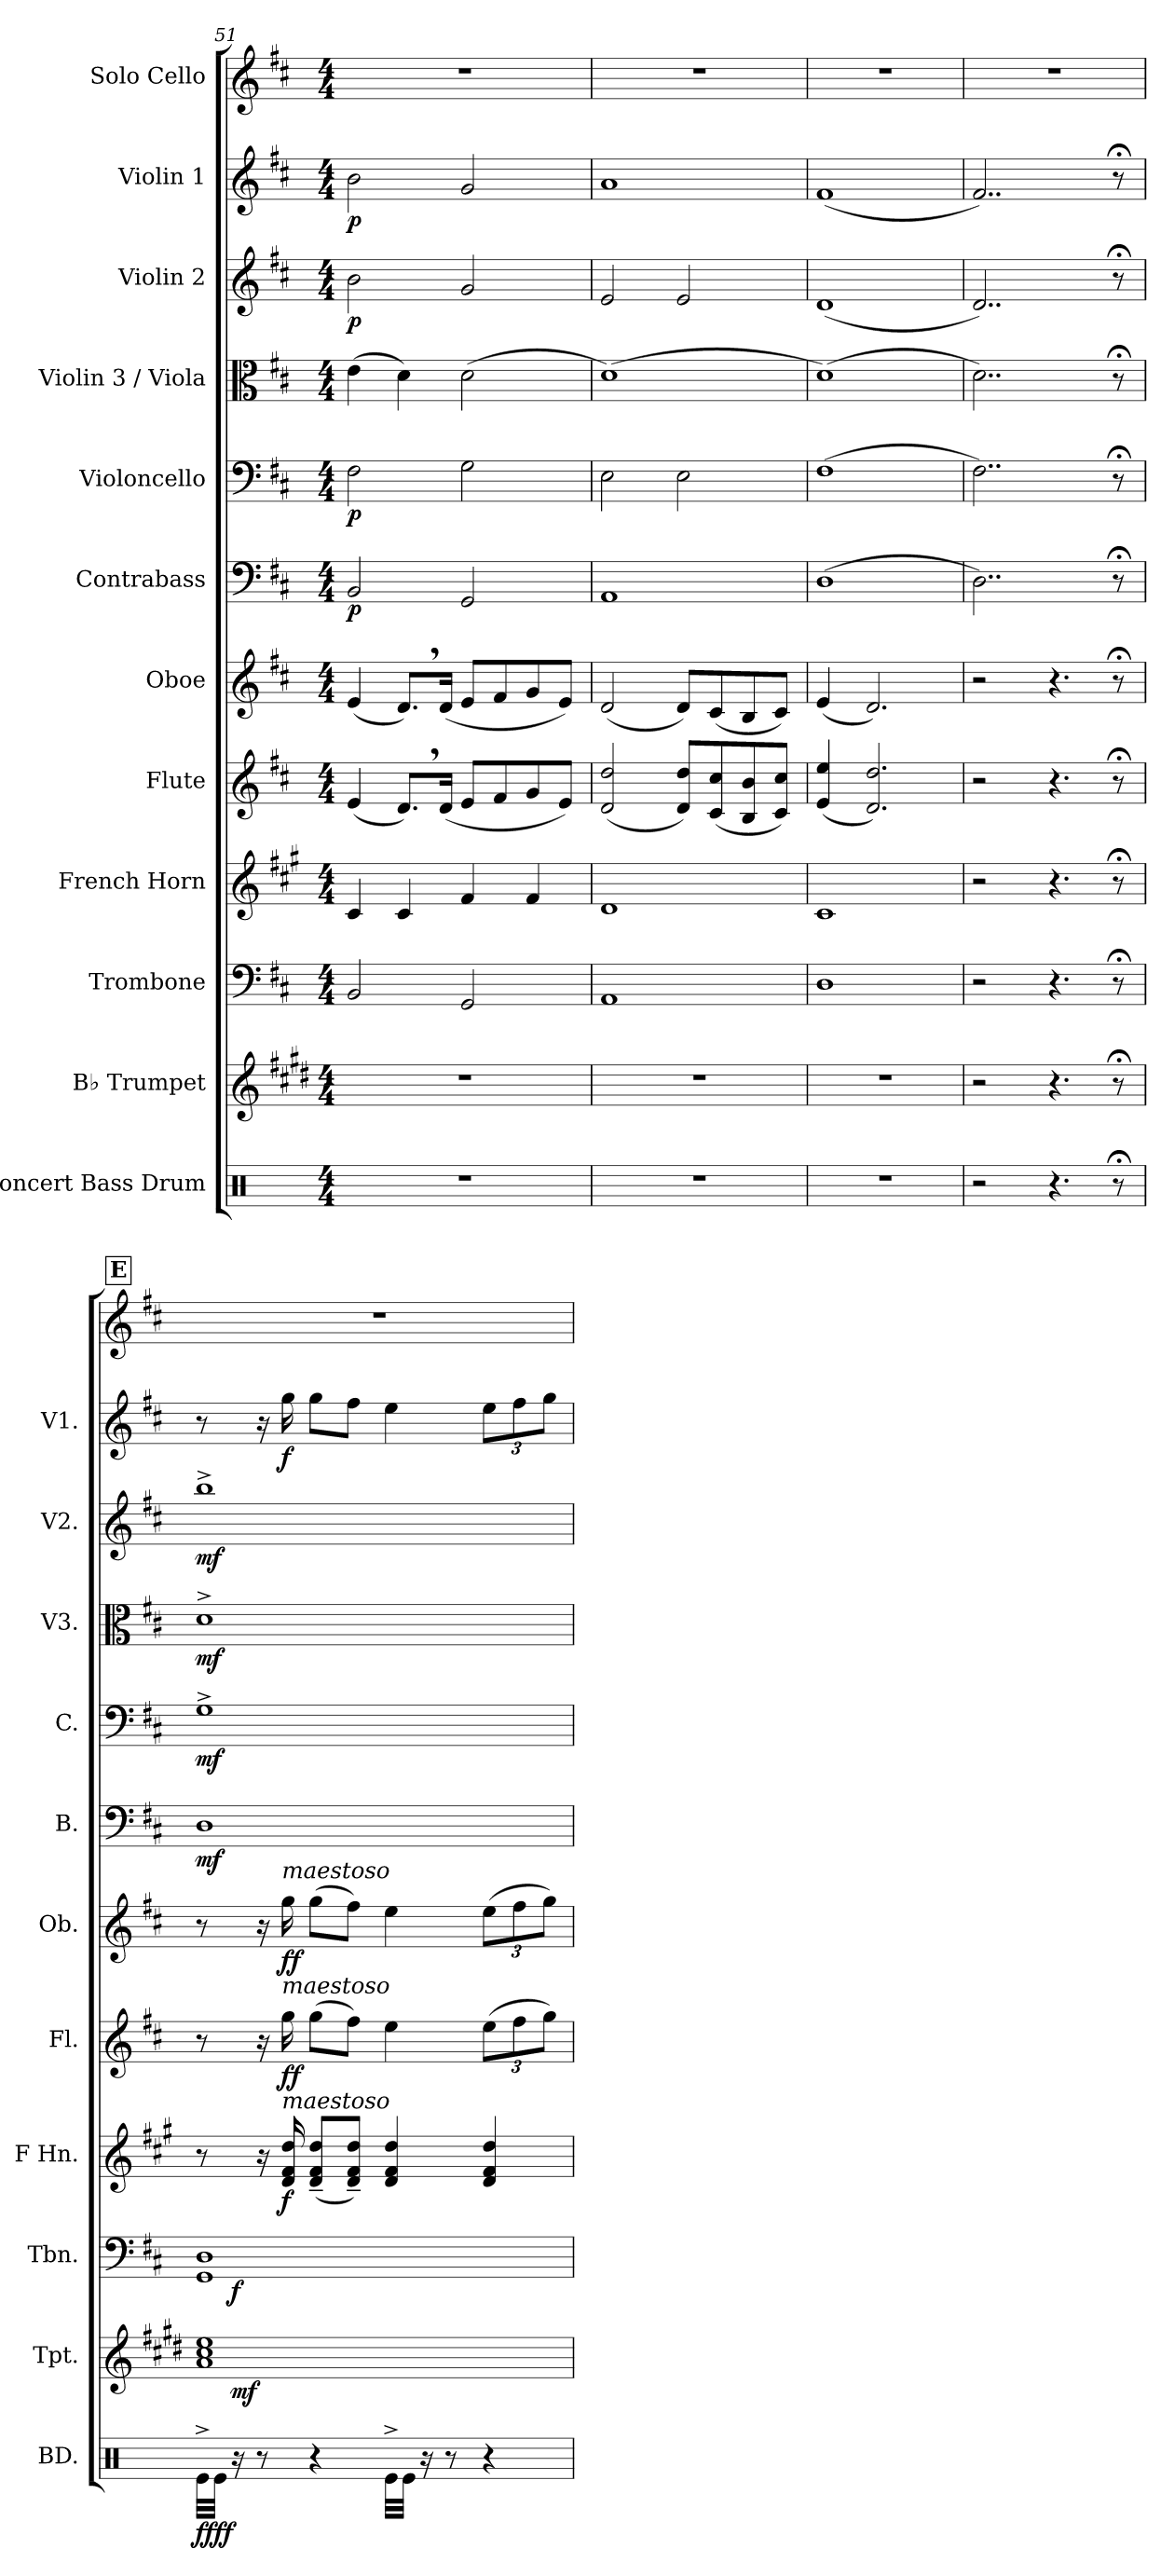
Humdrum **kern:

**kern	**dynam	**kern	**dynam	**kern	**dynam	**kern	**dynam	**kern	**dynam	**kern	**dynam	**kern	**dynam	**kern	**dynam	**kern	**dynam	**kern	**dynam	**kern	**dynam	**kern
*part12	*part12	*part11	*part11	*part10	*part10	*part9	*part9	*part8	*part8	*part7	*part7	*part6	*part6	*part5	*part5	*part4	*part4	*part3	*part3	*part2	*part2	*part1
*staff12	*staff12	*staff11	*staff11	*staff10	*staff10	*staff9	*staff9	*staff8	*staff8	*staff7	*staff7	*staff6	*staff6	*staff5	*staff5	*staff4	*staff4	*staff3	*staff3	*staff2	*staff2	*staff1
*I"Concert Bass Drum	*	*I"B♭ Trumpet	*	*I"Trombone	*	*I"French Horn	*	*I"Flute	*	*I"Oboe	*	*I"Contrabass	*	*I"Violoncello	*	*I"Violin 3 / Viola	*	*I"Violin 2	*	*I"Violin 1	*	*I"Solo Cello
*I'BD.	*	*I'Tpt.	*	*I'Tbn.	*	*I'F Hn.	*	*I'Fl.	*	*I'Ob.	*	*I'B.	*	*I'C.	*	*I'V3.	*	*I'V2.	*	*I'V1.	*	*
*clefX	*	*clefG2	*	*clefF4	*	*clefG2	*	*clefG2	*	*clefG2	*	*clefF4	*	*clefF4	*	*clefC3	*	*clefG2	*	*clefG2	*	*clefG2
*	*	*ITrd1c2	*	*	*	*ITrd4c7	*	*	*	*	*	*ITrd7c12	*	*	*	*	*	*	*	*	*	*
*k[]	*	*k[f#c#]	*	*k[f#c#]	*	*k[f#c#]	*	*k[f#c#]	*	*k[f#c#]	*	*k[f#c#]	*	*k[f#c#]	*	*k[f#c#]	*	*k[f#c#]	*	*k[f#c#]	*	*k[f#c#]
*M4/4	*	*M4/4	*	*M4/4	*	*M4/4	*	*M4/4	*	*M4/4	*	*M4/4	*	*M4/4	*	*M4/4	*	*M4/4	*	*M4/4	*	*M4/4
=51	=51	=51	=51	=51	=51	=51	=51	=51	=51	=51	=51	=51	=51	=51	=51	=51	=51	=51	=51	=51	=51	=51
!	!	!	!	!	!	!	!	!	!	!	!	!	!LO:DY:b	!	!LO:DY:b	!	!	!	!LO:DY:b	!	!LO:DY:b	!
1r	.	1r	.	2BB/	.	4F#/	.	(<4e/	.	(<4e/	.	2BBB/	p	2F#\	p	(>4e\	.	2b\	p	2b\	p	1r
.	.	.	.	.	.	4F#/	.	8.d,/L)	.	8.d,/L)	.	.	.	.	.	4d\)	.	.	.	.	.	.
.	.	.	.	.	.	.	.	(<16d/Jk	.	(<16d/Jk	.	.	.	.	.	.	.	.	.	.	.	.
.	.	.	.	2GG/	.	4B/	.	8e/L	.	8e/L	.	2GGG/	.	2G\	.	(>2d\	.	2g/	.	2g/	.	.
.	.	.	.	.	.	.	.	8f#/	.	8f#/	.	.	.	.	.	.	.	.	.	.	.	.
.	.	.	.	.	.	4B/	.	8g/	.	8g/	.	.	.	.	.	.	.	.	.	.	.	.
.	.	.	.	.	.	.	.	8e/J)	.	8e/J)	.	.	.	.	.	.	.	.	.	.	.	.
!!LO:PB:g=z
=52	=52	=52	=52	=52	=52	=52	=52	=52	=52	=52	=52	=52	=52	=52	=52	=52	=52	=52	=52	=52	=52	=52
1r	.	1r	.	1AA	.	1G	.	(<2d/ 2dd/	.	(<2d/	.	1AAA	.	2E\	.	(>1d)	.	2e/	.	1a	.	1r
.	.	.	.	.	.	.	.	8d/ 8dd/L)	.	8d/L)	.	.	.	2E\	.	.	.	2e/	.	.	.	.
.	.	.	.	.	.	.	.	(<8c#/ 8cc#/	.	(<8c#/	.	.	.	.	.	.	.	.	.	.	.	.
.	.	.	.	.	.	.	.	8B/ 8b/	.	8B/	.	.	.	.	.	.	.	.	.	.	.	.
.	.	.	.	.	.	.	.	8c#/ 8cc#/J)	.	8c#/J)	.	.	.	.	.	.	.	.	.	.	.	.
=53	=53	=53	=53	=53	=53	=53	=53	=53	=53	=53	=53	=53	=53	=53	=53	=53	=53	=53	=53	=53	=53	=53
1r	.	1r	.	1D	.	1F#	.	(<4e/ 4ee/	.	(<4e/	.	(>1DD	.	(>1F#	.	(>1d)	.	(<1d	.	(<1f#	.	1r
.	.	.	.	.	.	.	.	2.d/ 2.dd/)	.	2.d/)	.	.	.	.	.	.	.	.	.	.	.	.
=54	=54	=54	=54	=54	=54	=54	=54	=54	=54	=54	=54	=54	=54	=54	=54	=54	=54	=54	=54	=54	=54	=54
2r	.	2r	.	2r	.	2r	.	2r	.	2r	.	2..DD\)	.	2..F#\)	.	2..d\)	.	2..d/)	.	2..f#/)	.	1r
4.r	.	4.r	.	4.r	.	4.r	.	4.r	.	4.r	.	.	.	.	.	.	.	.	.	.	.	.
8r;<	.	8r;<	.	8r;<	.	8r;<	.	8r;<	.	8r;<	.	8r;<	.	8r;<	.	8r;<	.	8r;<	.	8r;<	.	.
!!LO:REH:place=s1:a:B:fs=14:t=E
=55	=55	=55	=55	=55	=55	=55	=55	=55	=55	=55	=55	=55	=55	=55	=55	=55	=55	=55	=55	=55	=55	=55
!	!	!LO:TX:a:i:t=maestoso	!	!	!	!	!	!	!	!	!	!	!	!	!	!	!	!	!	!	!	!
!	!LO:DY:b	!	!	!	!	!	!	!	!	!	!	!	!LO:DY:b	!	!LO:DY:b	!	!LO:DY:b	!	!LO:DY:b	!	!	!
*	*	*^	*	*^	*	*	*	*	*	*	*	*	*	*	*	*	*	*	*	*	*	*
32Re^\LLL	ffff	1g 1b 1dd	16ryy	.	1GG 1D	16ryy	.	8r	.	8r	.	8r	.	1DD	mf	1G^	mf	1d^	mf	1bb^	mf	8r	.	1r
32Re\JJJ	.	.	.	.	.	.	.	.	.	.	.	.	.	.	.	.	.	.	.	.	.	.	.	.
!	!	!	!	!LO:DY:b	!	!	!LO:DY:b	!	!	!	!	!	!	!	!	!	!	!	!	!	!	!	!	!
16r	.	.	2...ryy	mf	.	2...ryy	f	.	.	.	.	.	.	.	.	.	.	.	.	.	.	.	.	.
8r	.	.	.	.	.	.	.	16r	.	16r	.	16r	.	.	.	.	.	.	.	.	.	16r	.	.
!	!	!	!	!	!	!	!	!	!	!	!	!LO:TX:a:i:t=maestoso	!	!	!	!	!	!	!	!	!	!	!	!
!	!	!	!	!	!	!	!	!	!	!LO:TX:a:i:t=maestoso	!	!	!	!	!	!	!	!	!	!	!	!	!	!
!	!	!	!	!	!	!	!	!LO:TX:a:i:t=maestoso	!	!	!	!	!	!	!	!	!	!	!	!	!	!	!	!
!	!	!	!	!	!	!	!	!	!LO:DY:b	!	!LO:DY:b	!	!LO:DY:b	!	!	!	!	!	!	!	!	!	!LO:DY:b	!
.	.	.	.	.	.	.	.	16G/ 16B/ 16g/	f	16gg\	ff	16gg\	ff	.	.	.	.	.	.	.	.	16gg\	f	.
4r	.	.	.	.	.	.	.	(<8G/~ 8B/~ 8g/~L	.	(>8gg\L	.	(>8gg\L	.	.	.	.	.	.	.	.	.	8gg\L	.	.
.	.	.	.	.	.	.	.	8G/~ 8B/~ 8g/~J)	.	8ff#\J)	.	8ff#\J)	.	.	.	.	.	.	.	.	.	8ff#\J	.	.
32Re^\LLL	.	.	.	.	.	.	.	4G/ 4B/ 4g/	.	4ee\	.	4ee\	.	.	.	.	.	.	.	.	.	4ee\	.	.
32Re\JJJ	.	.	.	.	.	.	.	.	.	.	.	.	.	.	.	.	.	.	.	.	.	.	.	.
16r	.	.	.	.	.	.	.	.	.	.	.	.	.	.	.	.	.	.	.	.	.	.	.	.
8r	.	.	.	.	.	.	.	.	.	.	.	.	.	.	.	.	.	.	.	.	.	.	.	.
*	*	*	*	*	*	*	*	*	*	*Xbrackettup	*	*Xbrackettup	*	*	*	*	*	*	*	*	*	*Xbrackettup	*	*
4r	.	.	.	.	.	.	.	4G/ 4B/ 4g/	.	(>12ee\L	.	(>12ee\L	.	.	.	.	.	.	.	.	.	12ee\L	.	.
.	.	.	.	.	.	.	.	.	.	12ff#\	.	12ff#\	.	.	.	.	.	.	.	.	.	12ff#\	.	.
.	.	.	.	.	.	.	.	.	.	12gg\J)	.	12gg\J)	.	.	.	.	.	.	.	.	.	12gg\J	.	.
*	*	*v	*v	*	*	*	*	*	*	*	*	*	*	*	*	*	*	*	*	*	*	*	*	*
*	*	*	*	*v	*v	*	*	*	*	*	*	*	*	*	*	*	*	*	*	*	*	*	*
=	=	=	=	=	=	=	=	=	=	=	=	=	=	=	=	=	=	=	=	=	=	=
*-	*-	*-	*-	*-	*-	*-	*-	*-	*-	*-	*-	*-	*-	*-	*-	*-	*-	*-	*-	*-	*-	*-
